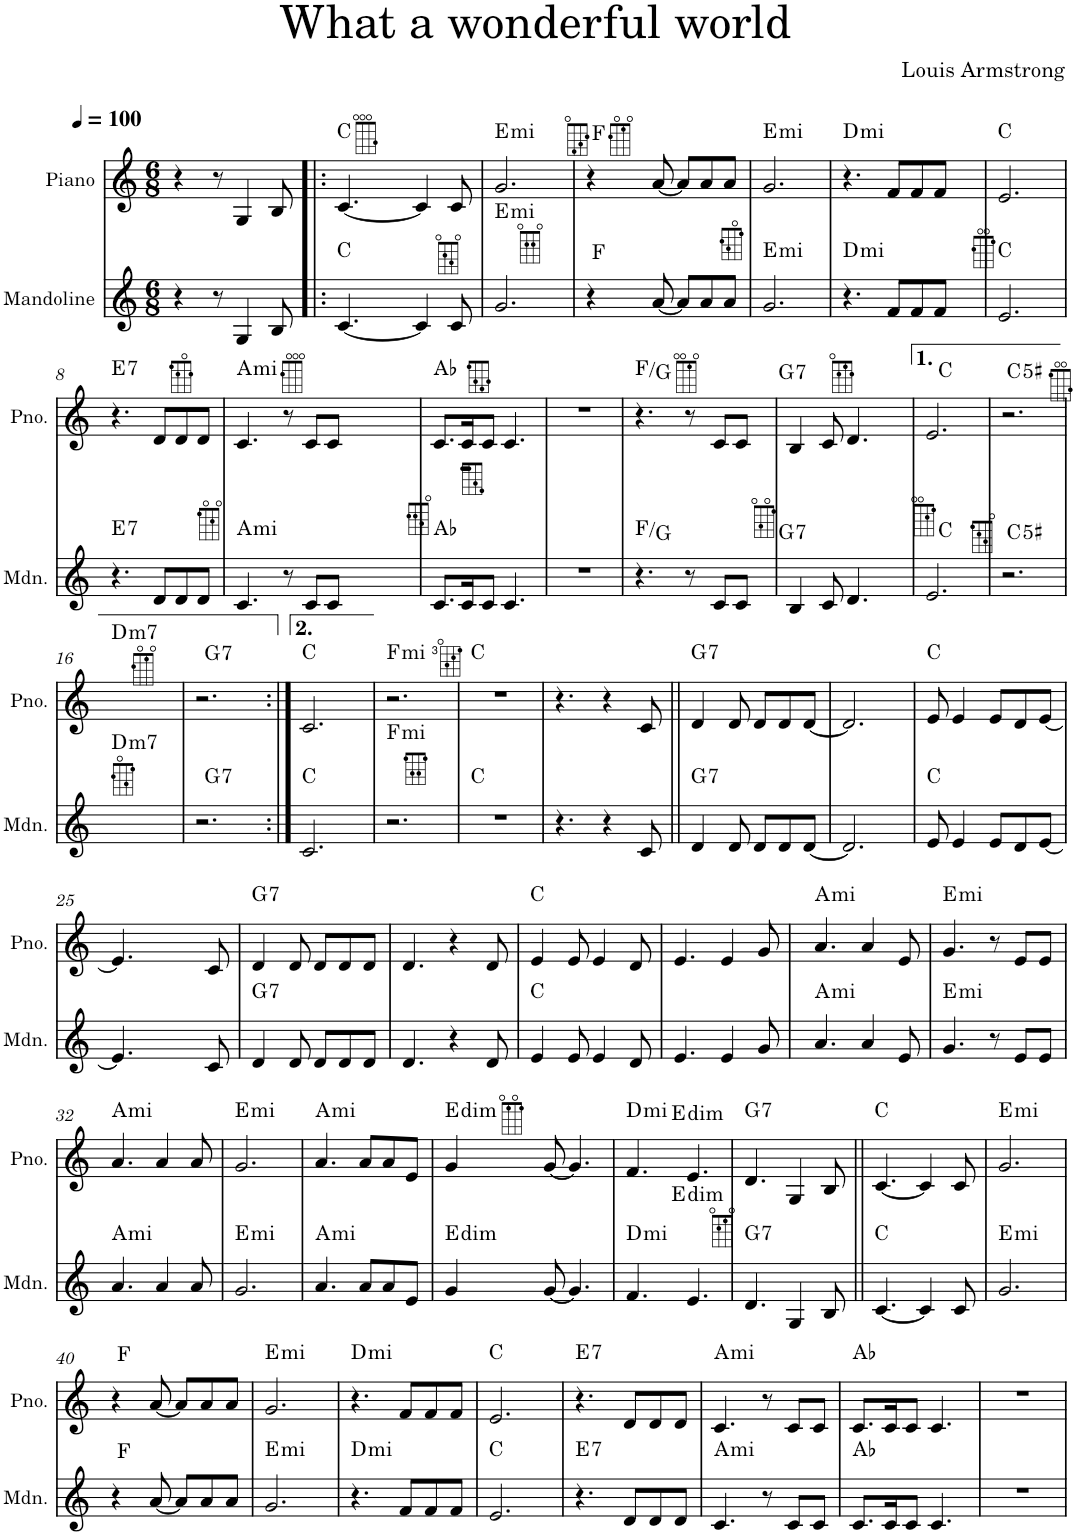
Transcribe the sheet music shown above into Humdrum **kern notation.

**kern	**harte	**kern	**harte
*part2	*part2	*part1	*part1
*staff2	*	*staff1	*
*I"Mandoline	*	*I"Piano	*
*I'Mdn.	*	*I'Pno.	*
*clefG2	*	*clefG2	*
*k[]	*	*k[]	*
*M6/8	*	*M6/8	*
*MM100	*	*MM100	*
=1	=1	=1	=1
4r	.	4r	.
8r	.	8r	.
4G/	.	4G/	.
8B/	.	8B/	.
=2!|:	=2!|:	=2!|:	=2!|:
[4.c/	C:maj	[4.c/	C:maj
4c/]	.	4c/]	.
8c/	.	8c/	.
=3	=3	=3	=3
!	!LO:H:kt=mi	!	!LO:H:kt=mi
2.g/	E:min	2.g/	E:min
=4	=4	=4	=4
4r	F:maj	4r	F:maj
[8a/	.	[8a/	.
8a/L]	.	8a/L]	.
8a/	.	8a/	.
8a/J	.	8a/J	.
=5	=5	=5	=5
!	!LO:H:kt=mi	!	!LO:H:kt=mi
2.g/	E:min	2.g/	E:min
=6	=6	=6	=6
!	!LO:H:kt=mi	!	!LO:H:kt=mi
4.r	D:min	4.r	D:min
8f/L	.	8f/L	.
8f/	.	8f/	.
8f/J	.	8f/J	.
=7	=7	=7	=7
2.e/	C:maj	2.e/	C:maj
!!LO:LB:g=z
=8	=8	=8	=8
!	!LO:H:kt=7	!	!LO:H:kt=7
4.r	E:7	4.r	E:7
8d/L	.	8d/L	.
8d/	.	8d/	.
8d/J	.	8d/J	.
=9	=9	=9	=9
!	!LO:H:kt=mi	!	!LO:H:kt=mi
4.c/	A:min	4.c/	A:min
8r	.	8r	.
8c/L	.	8c/L	.
8c/J	.	8c/J	.
=10	=10	=10	=10
8.c/L	Ab:maj	8.c/L	Ab:maj
16c/K	.	16c/K	.
8c/J	.	8c/J	.
4.c/	.	4.c/	.
=11	=11	=11	=11
2.r	.	2.r	.
=12	=12	=12	=12
4.r	F:maj/2	4.r	F:maj/2
8r	.	8r	.
8c/L	.	8c/L	.
8c/J	.	8c/J	.
=13	=13	=13	=13
!	!LO:H:kt=7	!	!LO:H:kt=7
4B/	G:7	4B/	G:7
8c/	.	8c/	.
4.d/	.	4.d/	.
=14	=14	=14	=14
2.e/	C:maj	2.e/	C:maj
=15	=15	=15	=15
2.r	C:(3,#5)	2.r	C:(3,#5)
!!LO:LB:g=z
=16	=16	=16	=16
!	!LO:H:kt=m7	!	!LO:H:kt=m7
2.ryy	D:min7	2.ryy	D:min7
=17	=17	=17	=17
!	!LO:H:kt=7	!	!LO:H:kt=7
2.r	G:7	2.r	G:7
=18:|!	=18:|!	=18:|!	=18:|!
2.c/	C:maj	2.c/	C:maj
=19	=19	=19	=19
!	!LO:H:kt=mi	!	!LO:H:kt=mi
2.r	F:min	2.r	F:min
=20	=20	=20	=20
2.r	C:maj	2.r	C:maj
=21	=21	=21	=21
4.r	.	4.r	.
4r	.	4r	.
8c/	.	8c/	.
=22||	=22||	=22||	=22||
!	!LO:H:kt=7	!	!LO:H:kt=7
4d/	G:7	4d/	G:7
8d/	.	8d/	.
8d/L	.	8d/L	.
8d/	.	8d/	.
[8d/J	.	[8d/J	.
=23	=23	=23	=23
2.d/]	.	2.d/]	.
=24	=24	=24	=24
8e/	C:maj	8e/	C:maj
4e/	.	4e/	.
8e/L	.	8e/L	.
8d/	.	8d/	.
[8e/J	.	[8e/J	.
!!LO:LB:g=z
=25	=25	=25	=25
4.e/]	.	4.e/]	.
8ryy	.	8ryy	.
8ryy	.	8ryy	.
8c/	.	8c/	.
=26	=26	=26	=26
!	!LO:H:kt=7	!	!LO:H:kt=7
4d/	G:7	4d/	G:7
8d/	.	8d/	.
8d/L	.	8d/L	.
8d/	.	8d/	.
8d/J	.	8d/J	.
=27	=27	=27	=27
4.d/	.	4.d/	.
4r	.	4r	.
8d/	.	8d/	.
=28	=28	=28	=28
4e/	C:maj	4e/	C:maj
8e/	.	8e/	.
4e/	.	4e/	.
8d/	.	8d/	.
=29	=29	=29	=29
4.e/	.	4.e/	.
4e/	.	4e/	.
8g/	.	8g/	.
=30	=30	=30	=30
!	!LO:H:kt=mi	!	!LO:H:kt=mi
4.a/	A:min	4.a/	A:min
4a/	.	4a/	.
8e/	.	8e/	.
=31	=31	=31	=31
!	!LO:H:kt=mi	!	!LO:H:kt=mi
4.g/	E:min	4.g/	E:min
8r	.	8r	.
8e/L	.	8e/L	.
8e/J	.	8e/J	.
!!LO:LB:g=z
=32	=32	=32	=32
!	!LO:H:kt=mi	!	!LO:H:kt=mi
4.a/	A:min	4.a/	A:min
4a/	.	4a/	.
8a/	.	8a/	.
=33	=33	=33	=33
!	!LO:H:kt=mi	!	!LO:H:kt=mi
2.g/	E:min	2.g/	E:min
=34	=34	=34	=34
!	!LO:H:kt=mi	!	!LO:H:kt=mi
4.a/	A:min	4.a/	A:min
8a/L	.	8a/L	.
8a/	.	8a/	.
8e/J	.	8e/J	.
=35	=35	=35	=35
!	!LO:H:kt=dim	!	!LO:H:kt=dim
4g/	E:dim	4g/	E:dim
[8g/	.	[8g/	.
4.g/]	.	4.g/]	.
=36	=36	=36	=36
!	!LO:H:kt=mi	!	!LO:H:kt=mi
4.f/	D:min	4.f/	D:min
!	!LO:H:kt=dim	!	!LO:H:kt=dim
4.e/	E:dim	4.e/	E:dim
=37	=37	=37	=37
!	!LO:H:kt=7	!	!LO:H:kt=7
4.d/	G:7	4.d/	G:7
4G/	.	4G/	.
8B/	.	8B/	.
=38||	=38||	=38||	=38||
[4.c/	C:maj	[4.c/	C:maj
4c/]	.	4c/]	.
8c/	.	8c/	.
=39	=39	=39	=39
!	!LO:H:kt=mi	!	!LO:H:kt=mi
2.g/	E:min	2.g/	E:min
!!LO:LB:g=z
=40	=40	=40	=40
4r	F:maj	4r	F:maj
[8a/	.	[8a/	.
8a/L]	.	8a/L]	.
8a/	.	8a/	.
8a/J	.	8a/J	.
=41	=41	=41	=41
!	!LO:H:kt=mi	!	!LO:H:kt=mi
2.g/	E:min	2.g/	E:min
=42	=42	=42	=42
!	!LO:H:kt=mi	!	!LO:H:kt=mi
4.r	D:min	4.r	D:min
8f/L	.	8f/L	.
8f/	.	8f/	.
8f/J	.	8f/J	.
=43	=43	=43	=43
2.e/	C:maj	2.e/	C:maj
=44	=44	=44	=44
!	!LO:H:kt=7	!	!LO:H:kt=7
4.r	E:7	4.r	E:7
8d/L	.	8d/L	.
8d/	.	8d/	.
8d/J	.	8d/J	.
=45	=45	=45	=45
!	!LO:H:kt=mi	!	!LO:H:kt=mi
4.c/	A:min	4.c/	A:min
8r	.	8r	.
8c/L	.	8c/L	.
8c/J	.	8c/J	.
=46	=46	=46	=46
8.c/L	Ab:maj	8.c/L	Ab:maj
16c/K	.	16c/K	.
8c/J	.	8c/J	.
4.c/	.	4.c/	.
=47	=47	=47	=47
2.r	.	2.r	.
=	=	=	=
*-	*-	*-	*-
